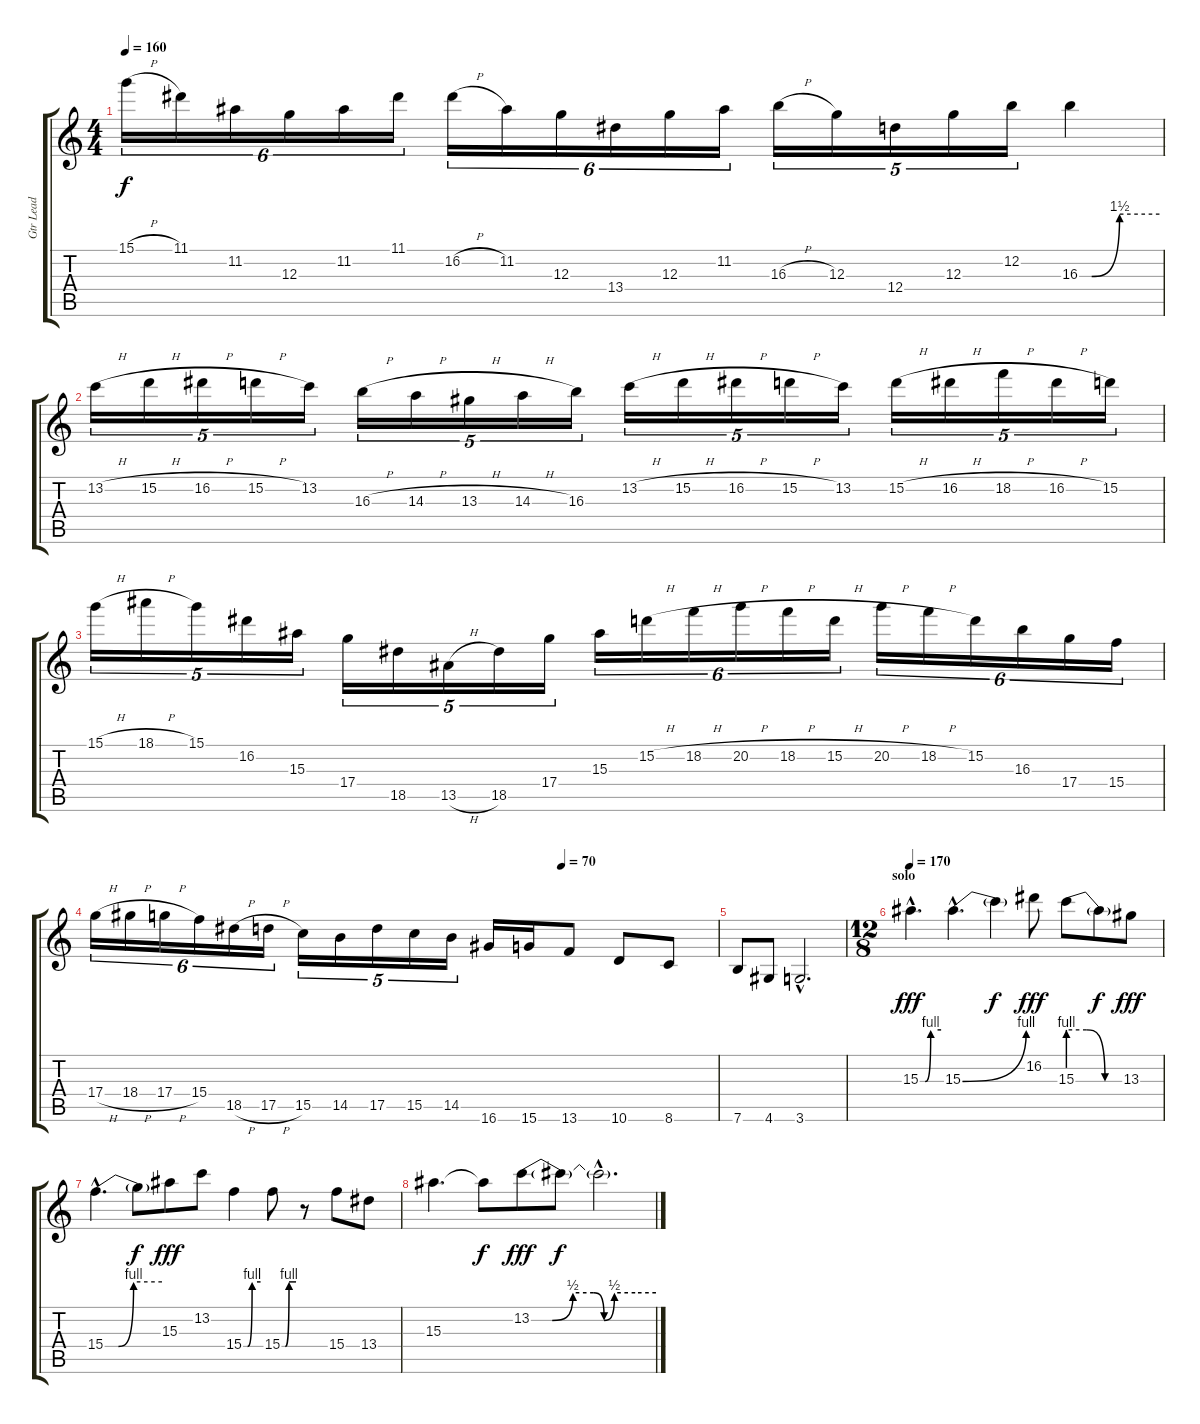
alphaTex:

\track ("Gtr Lead" "Gtr Lead") {instrument overdrivenguitar}
\staff {score tabs}
\tuning (E4 B3 G3 D3 A2 E2) {hide}
\ts (4 4)
\tempo 160
\clef g2
\ks c
15.1{h}.16{tu (6 4) dy f} 11.1.16{tu (6 4)} 11.2.16{tu (6 4)} 12.3.16{tu (6 4)} 11.2.16{tu (6 4)} 11.1.16{tu (6 4)} 16.2{h}.16{tu (6 4)} 11.2.16{tu (6 4)} 12.3.16{tu (6 4)} 13.4.16{tu (6 4)} 12.3.16{tu (6 4)} 11.2.16{tu (6 4)} 16.3{h}.16{tu (5 4)} 12.3.16{tu (5 4)} 12.4.16{tu (5 4)} 12.3.16{tu (5 4)} 12.2.16{tu (5 4)} 16.3{be (custom 0 0 9 0 30 6 60 6)}.4 |
13.2{h}.16{tu (5 4)} 15.2{h}.16{tu (5 4)} 16.2{h}.16{tu (5 4)} 15.2{h}.16{tu (5 4)} 13.2.16{tu (5 4)} 16.3{h}.16{tu (5 4)} 14.3{h}.16{tu (5 4)} 13.3{h}.16{tu (5 4)} 14.3{h}.16{tu (5 4)} 16.3.16{tu (5 4)} 13.2{h}.16{tu (5 4)} 15.2{h}.16{tu (5 4)} 16.2{h}.16{tu (5 4)} 15.2{h}.16{tu (5 4)} 13.2.16{tu (5 4)} 15.2{h}.16{tu (5 4)} 16.2{h}.16{tu (5 4)} 18.2{h}.16{tu (5 4)} 16.2{h}.16{tu (5 4)} 15.2.16{tu (5 4)} |
15.1{h}.16{tu (5 4)} 18.1{h}.16{tu (5 4)} 15.1.16{tu (5 4)} 16.2.16{tu (5 4)} 15.3.16{tu (5 4)} 17.4.16{tu (5 4)} 18.5.16{tu (5 4)} 13.5{h}.16{tu (5 4)} 18.5.16{tu (5 4)} 17.4.16{tu (5 4)} 15.3.16{tu (6 4)} 15.2{h}.16{tu (6 4)} 18.2{h}.16{tu (6 4)} 20.2{h}.16{tu (6 4)} 18.2{h}.16{tu (6 4)} 15.2{h}.16{tu (6 4)} 20.2{h}.16{tu (6 4)} 18.2{h}.16{tu (6 4)} 15.2.16{tu (6 4)} 16.3.16{tu (6 4)} 17.4.16{tu (6 4)} 15.4.16{tu (6 4)} |
\tempo (70 0.75)
17.4{h}.16{tu (6 4)} 18.4{h}.16{tu (6 4)} 17.4{h}.16{tu (6 4)} 15.4.16{tu (6 4)} 18.5{h}.16{tu (6 4)} 17.5{h}.16{tu (6 4)} 15.5.16{tu (5 4)} 14.5.16{tu (5 4)} 17.5.16{tu (5 4)} 15.5.16{tu (5 4)} 14.5.16{tu (5 4)} 16.6.16 15.6.16 13.6.8 10.6.8 8.6.8 |
7.6.8 4.6.8 3.6{hac}.2{d} |
\ts (12 8)
\section ("" "solo")
\tempo 170
15.3{be (custom 0 0 14 0 30 4 60 4) hac}.4{d dy fff} 15.3{be (bend 0 0 60 4) hac}.4{d} 15.3{t}.4{dy f} 16.2.8{dy fff} 15.3{be (custom 0 4 20 4 40 0 60 0)}.8 15.3{t}.8{dy f} 13.3.8{dy fff} |
15.4{be (custom 0 0 14 0 30 4 60 4) hac}.4{d} 15.4{t}.8{dy f} 15.3.8{dy fff} 13.2.8 15.4{be (custom 0 0 14 0 30 4 60 4)}.4 15.4{be (custom 0 0 14 0 30 4 60 4)}.8 r.8 15.4.8 13.4.8 |
15.3.4{d} 15.3{t}.8{dy f} 13.2{be (custom 0 0 10 0 20 2 30 2 35 0 40 2 50 2 60 2)}.8{dy fff} 13.2{t}.8{dy f} 13.2{hac t}.2{d}
